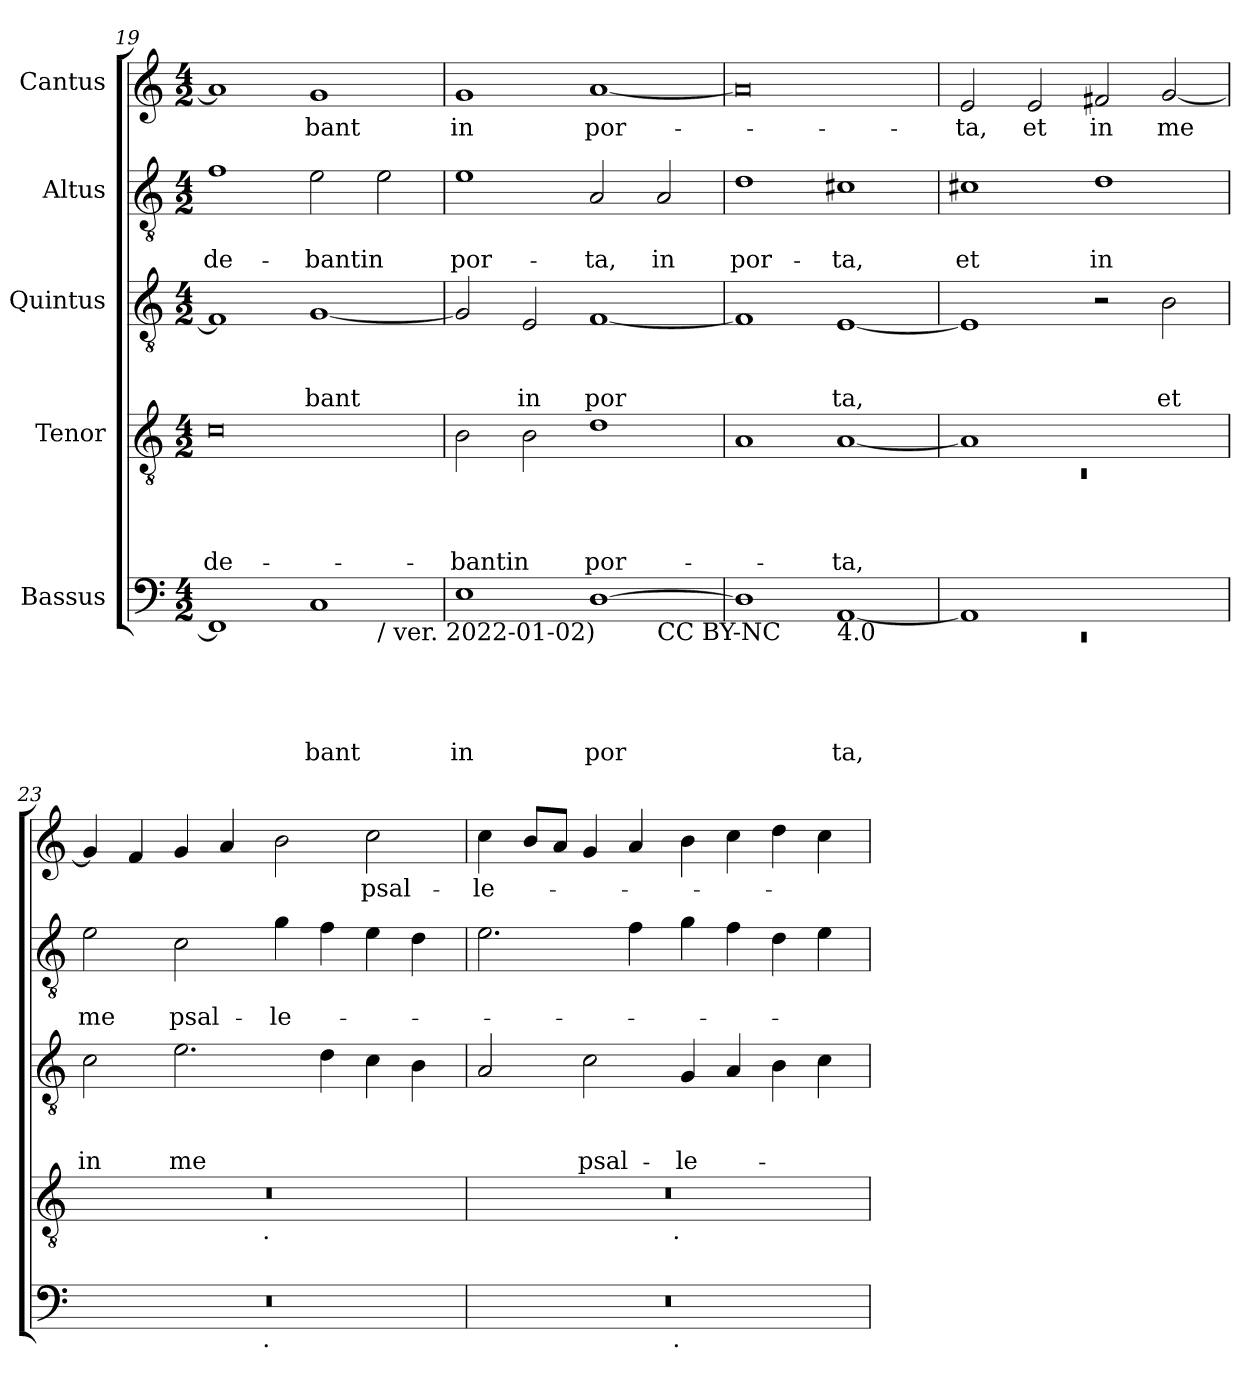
**kern	**text	**text	**text	**text	**text	**kern	**text	**text	**text	**text	**kern	**text	**text	**text	**kern	**text	**text	**kern	**text
*part5	*part5	*part5	*part5	*part5	*part5	*part4	*part4	*part4	*part4	*part4	*part3	*part3	*part3	*part3	*part2	*part2	*part2	*part1	*part1
*staff5	*staff5	*staff5	*staff5	*staff5	*staff5	*staff4	*staff4	*staff4	*staff4	*staff4	*staff3	*staff3	*staff3	*staff3	*staff2	*staff2	*staff2	*staff1	*staff1
*I"Bassus	*	*	*	*	*	*I"Tenor	*	*	*	*	*I"Quintus	*	*	*	*I"Altus	*	*	*I"Cantus	*
*clefF4	*	*	*	*	*	*clefGv2	*	*	*	*	*clefGv2	*	*	*	*clefGv2	*	*	*clefG2	*
*k[]	*	*	*	*	*	*k[]	*	*	*	*	*k[]	*	*	*	*k[]	*	*	*k[]	*
*C:	*	*	*	*	*	*C:	*	*	*	*	*C:	*	*	*	*C:	*	*	*C:	*
*M4/2	*	*	*	*	*	*M4/2	*	*	*	*	*M4/2	*	*	*	*M4/2	*	*	*M4/2	*
=19	=19	=19	=19	=19	=19	=19	=19	=19	=19	=19	=19	=19	=19	=19	=19	=19	=19	=19	=19
!	!	!	!	!	!	!	!	!	!	!LO:LY:b	!	!	!	!	!	!	!LO:LY:b	!	!
*^	*	*	*	*	*	*	*	*	*	*	*	*	*	*	*	*	*	*	*
1FF]	1.ryy	.	.	.	.	.	0c	.	.	.	-de-	1F]	.	.	.	1f	.	-de-	1a]	.
!	!	!	!	!	!	!LO:LY:b	!	!	!	!	!	!	!	!	!LO:LY:b	!	!	!LO:LY:b	!	!LO:LY:b
1C	.	.	.	.	.	bant	.	.	.	.	.	[<1G	.	.	bant	2e\	.	-bantin	1g	-bant
!	!LO:TX:b:t=/ ver. 2022-01-02)	!	!	!	!	!	!	!	!	!	!	!	!	!	!	!	!	!	!	!
.	2ryy	.	.	.	.	.	.	.	.	.	.	.	.	.	.	2e\	.	.	.	.
=20	=20	=20	=20	=20	=20	=20	=20	=20	=20	=20	=20	=20	=20	=20	=20	=20	=20	=20	=20	=20
!	!	!	!	!	!	!LO:LY:b	!	!	!	!	!LO:LY:b	!	!	!	!	!	!	!LO:LY:b	!	!LO:LY:b
1E	1.ryy	.	.	.	.	in	2B\	.	.	.	-bantin	2G/]	.	.	.	1e	.	por-	1g	in
!	!	!	!	!	!	!	!	!	!	!	!	!	!	!	!LO:LY:b	!	!	!	!	!
.	.	.	.	.	.	.	2B\	.	.	.	.	2E/	.	.	in	.	.	.	.	.
!	!	!	!	!	!	!LO:LY:b	!	!	!	!	!LO:LY:b	!	!	!	!LO:LY:b	!	!	!LO:LY:b	!	!LO:LY:b
[>1D	.	.	.	.	.	por	1d	.	.	.	por-	[<1F	.	.	por	2A/	.	-ta,	[<1a	por-
!	!LO:TX:b:t=CC BY-NC	!	!	!	!	!	!	!	!	!	!	!	!	!	!	!	!	!	!	!
!	!	!	!	!	!	!	!	!	!	!	!	!	!	!	!	!	!	!LO:LY:b	!	!
.	2ryy	.	.	.	.	.	.	.	.	.	.	.	.	.	.	2A/	.	in	.	.
=21	=21	=21	=21	=21	=21	=21	=21	=21	=21	=21	=21	=21	=21	=21	=21	=21	=21	=21	=21	=21
!	!	!	!	!	!	!	!	!	!	!	!	!	!	!	!	!	!	!LO:LY:b	!	!
*v	*v	*	*	*	*	*	*	*	*	*	*	*	*	*	*	*	*	*	*	*
1D]	.	.	.	.	.	1A	.	.	.	.	1F]	.	.	.	1d	.	por-	0a]	.
!LO:TX:b:t=4.0	!	!	!	!	!	!	!	!	!	!	!	!	!	!	!	!	!	!	!
!	!	!	!	!	!LO:LY:b	!	!	!	!	!LO:LY:b	!	!	!	!LO:LY:b	!	!	!LO:LY:b	!	!
[<1AA	.	.	.	.	ta,	[<1A	.	.	.	-ta,	[<1E	.	.	ta,	1c#X	.	-ta,	.	.
=22	=22	=22	=22	=22	=22	=22	=22	=22	=22	=22	=22	=22	=22	=22	=22	=22	=22	=22	=22
*^	*	*	*	*	*	*^	*	*	*	*	*	*	*	*	*	*	*	*	*
!	!LO:N:vis=1	!	!	!	!	!	!	!LO:N:vis=1	!	!	!	!	!	!	!	!	!	!	!LO:LY:b	!	!LO:LY:b
1AA]	0rEE	.	.	.	.	.	1A]	0rC	.	.	.	.	1E]	.	.	.	1c#X	.	et	2e/	-ta,
!	!	!	!	!	!	!	!	!	!	!	!	!	!	!	!	!	!	!	!	!	!LO:LY:b
.	.	.	.	.	.	.	.	.	.	.	.	.	.	.	.	.	.	.	.	2e/	et
!	!	!	!	!	!	!	!	!	!	!	!	!	!	!	!	!	!	!	!LO:LY:b	!	!LO:LY:b
1ryy	.	.	.	.	.	.	1ryy	.	.	.	.	.	2r	.	.	.	1d	.	in	2f#X/	in
!	!	!	!	!	!	!	!	!	!	!	!	!	!	!	!	!LO:LY:b	!	!	!	!	!LO:LY:b
.	.	.	.	.	.	.	.	.	.	.	.	.	2B\	.	.	et	.	.	.	[>2g/	me
!!LO:PB:g=z
=23	=23	=23	=23	=23	=23	=23	=23	=23	=23	=23	=23	=23	=23	=23	=23	=23	=23	=23	=23	=23	=23
!	!	!	!	!	!	!	!	!	!	!	!	!	!	!	!	!LO:LY:b	!	!	!LO:LY:b	!	!
0r	2ryy	.	.	.	.	.	0r	2ryy	.	.	.	.	2c\	.	.	in	2e\	.	me	4g/]	.
.	.	.	.	.	.	.	.	.	.	.	.	.	.	.	.	.	.	.	.	4f/	.
!	!	!	!	!	!	!	!	!	!	!	!	!	!	!	!	!LO:LY:b	!	!	!LO:LY:b	!	!
.	4...ryy	.	.	.	.	.	.	4...ryy	.	.	.	.	2.e\	.	.	me	2c\	.	psal-	4g/	.
.	.	.	.	.	.	.	.	.	.	.	.	.	.	.	.	.	.	.	.	4a/	.
!	!	!	!	!	!	!	!	!LO:TX:b:t=.	!	!	!	!	!	!	!	!	!	!	!	!	!
!	!LO:TX:b:t=.	!	!	!	!	!	!	!	!	!	!	!	!	!	!	!	!	!	!	!	!
.	1ryy	.	.	.	.	.	.	1ryy	.	.	.	.	.	.	.	.	.	.	.	.	.
!	!	!	!	!	!	!	!	!	!	!	!	!	!	!	!	!	!	!	!LO:LY:b	!	!
.	.	.	.	.	.	.	.	.	.	.	.	.	.	.	.	.	4g\	.	-le-	2b\	.
.	.	.	.	.	.	.	.	.	.	.	.	.	4d\	.	.	.	4f\	.	.	.	.
!	!	!	!	!	!	!	!	!	!	!	!	!	!	!	!	!	!	!	!	!	!LO:LY:b
.	.	.	.	.	.	.	.	.	.	.	.	.	4c\	.	.	.	4e\	.	.	2cc\	psal-
.	.	.	.	.	.	.	.	.	.	.	.	.	4B\	.	.	.	4d\	.	.	.	.
.	32ryy	.	.	.	.	.	.	32ryy	.	.	.	.	.	.	.	.	.	.	.	.	.
=24	=24	=24	=24	=24	=24	=24	=24	=24	=24	=24	=24	=24	=24	=24	=24	=24	=24	=24	=24	=24	=24
!	!	!	!	!	!	!	!	!	!	!	!	!	!	!	!	!	!	!	!	!	!LO:LY:b
0r	2ryy	.	.	.	.	.	0r	2ryy	.	.	.	.	2A/	.	.	.	2.e\	.	.	4cc\	-le-
.	.	.	.	.	.	.	.	.	.	.	.	.	.	.	.	.	.	.	.	8b/L	.
.	.	.	.	.	.	.	.	.	.	.	.	.	.	.	.	.	.	.	.	8a/J	.
!	!	!	!	!	!	!	!	!	!	!	!	!	!	!	!	!LO:LY:b	!	!	!	!	!
.	4ryy	.	.	.	.	.	.	4ryy	.	.	.	.	2c\	.	.	psal-	.	.	.	4g/	.
.	8...ryy	.	.	.	.	.	.	8...ryy	.	.	.	.	.	.	.	.	4f\	.	.	4a/	.
!	!	!	!	!	!	!	!	!LO:TX:b:t=.	!	!	!	!	!	!	!	!	!	!	!	!	!
!	!LO:TX:b:t=.	!	!	!	!	!	!	!	!	!	!	!	!	!	!	!	!	!	!	!	!
.	1ryy	.	.	.	.	.	.	1ryy	.	.	.	.	.	.	.	.	.	.	.	.	.
!	!	!	!	!	!	!	!	!	!	!	!	!	!	!	!	!LO:LY:b	!	!	!	!	!
.	.	.	.	.	.	.	.	.	.	.	.	.	4G/	.	.	-le-	4g\	.	.	4b\	.
.	.	.	.	.	.	.	.	.	.	.	.	.	4A/	.	.	.	4f\	.	.	4cc\	.
.	.	.	.	.	.	.	.	.	.	.	.	.	4B\	.	.	.	4d\	.	.	4dd\	.
.	.	.	.	.	.	.	.	.	.	.	.	.	4c\	.	.	.	4e\	.	.	4cc\	.
.	64ryy	.	.	.	.	.	.	64ryy	.	.	.	.	.	.	.	.	.	.	.	.	.
*v	*v	*	*	*	*	*	*	*	*	*	*	*	*	*	*	*	*	*	*	*	*
*	*	*	*	*	*	*v	*v	*	*	*	*	*	*	*	*	*	*	*	*	*
=	=	=	=	=	=	=	=	=	=	=	=	=	=	=	=	=	=	=	=
*-	*-	*-	*-	*-	*-	*-	*-	*-	*-	*-	*-	*-	*-	*-	*-	*-	*-	*-	*-
